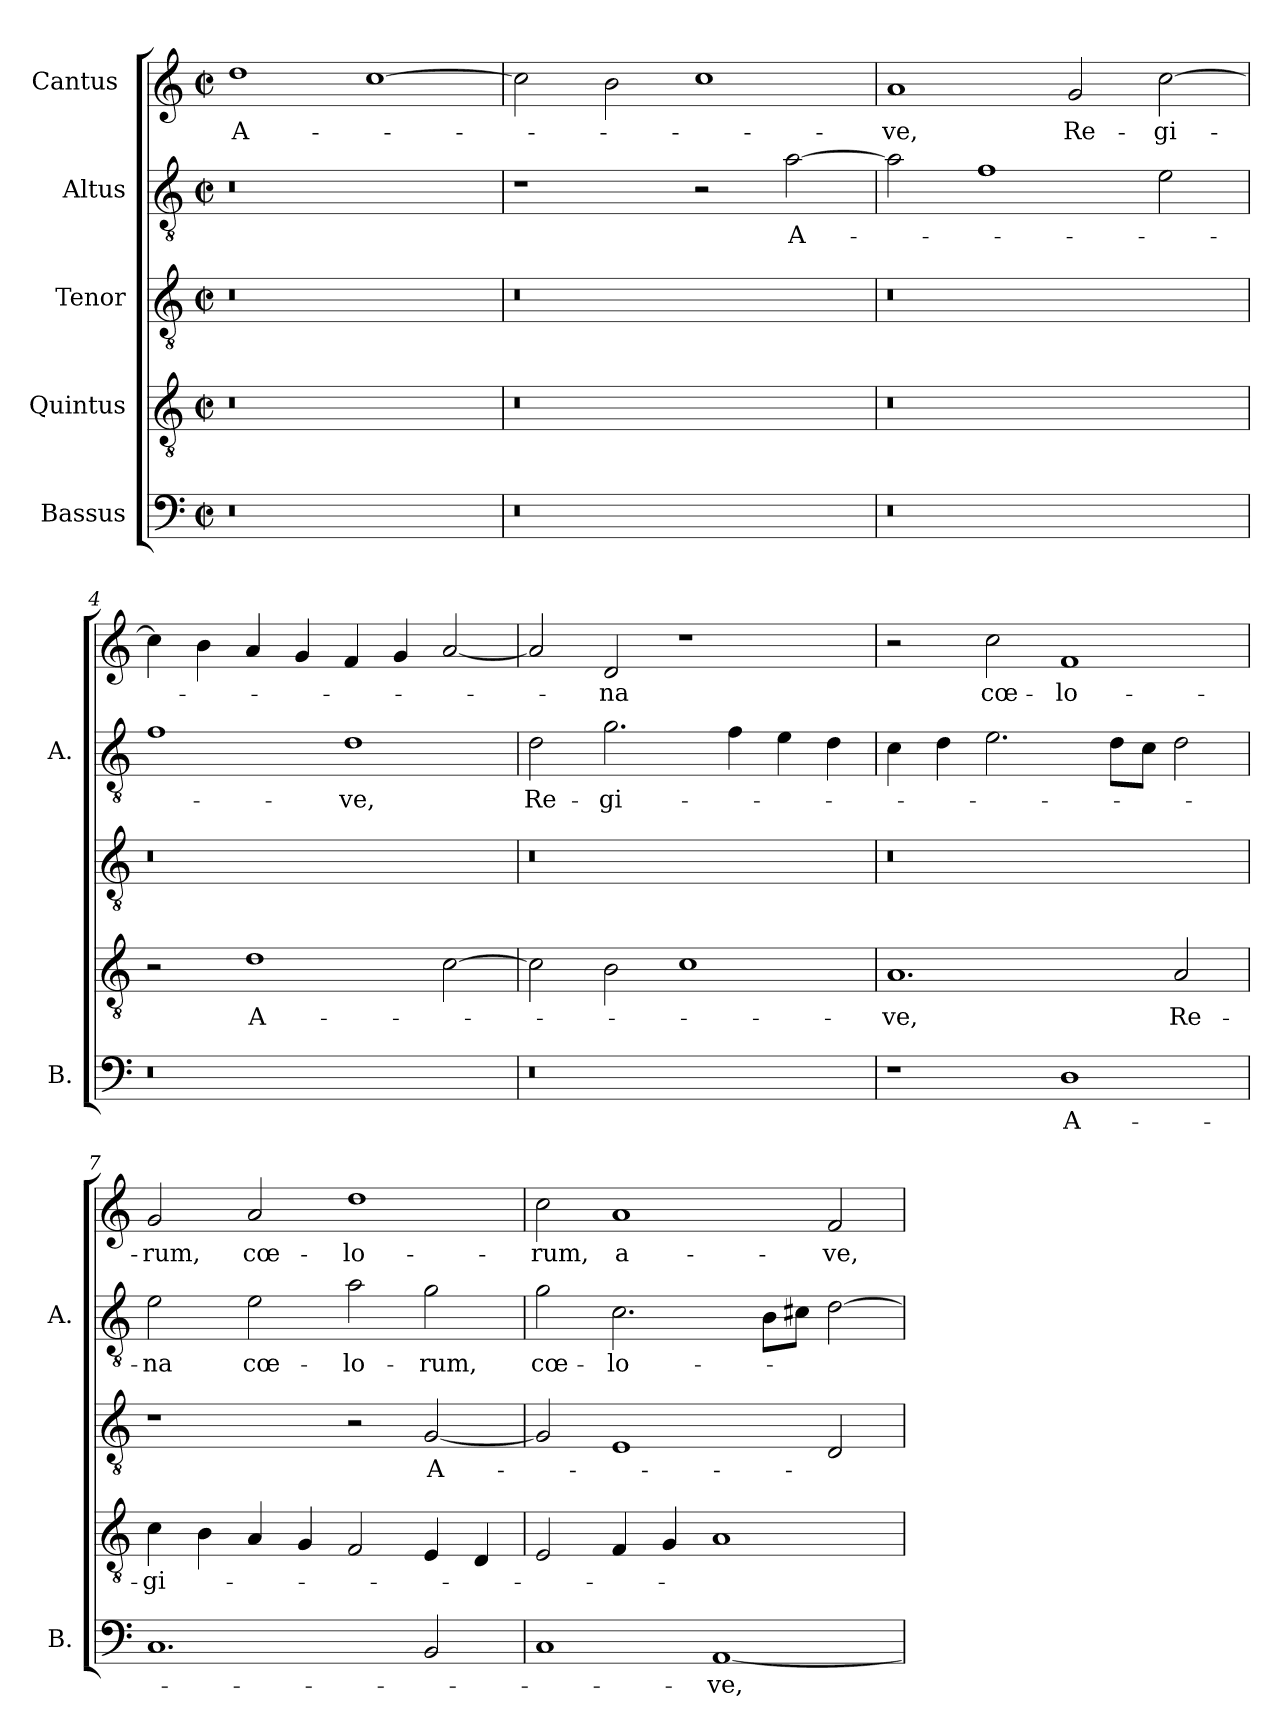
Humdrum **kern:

**kern	**text	**kern	**text	**kern	**text	**kern	**text	**kern	**text
*part5	*part5	*part4	*part4	*part3	*part3	*part2	*part2	*part1	*part1
*staff5	*staff5	*staff4	*staff4	*staff3	*staff3	*staff2	*staff2	*staff1	*staff1
*I"Bassus	*	*I"Quintus	*	*I"Tenor	*	*I"Altus	*	*I"Cantus 	*
*I'B.	*	*	*	*	*	*I'A.	*	*	*
*clefF4	*	*clefGv2	*	*clefGv2	*	*clefGv2	*	*clefG2	*
*	*	*ITrd7c12	*	*ITrd7c12	*	*	*	*	*
*k[]	*	*k[]	*	*k[]	*	*k[]	*	*k[]	*
*C:	*	*C:	*	*C:	*	*C:	*	*C:	*
*M2/2	*	*M2/2	*	*M2/2	*	*M2/2	*	*M2/2	*
*met(c|)	*	*met(c|)	*	*met(c|)	*	*met(c|)	*	*met(c|)	*
=1	=1	=1	=1	=1	=1	=1	=1	=1	=1
!LO:N:vis=0	!	!LO:N:vis=0	!	!LO:N:vis=0	!	!LO:N:vis=0	!	!	!
1r	.	1r	.	1r	.	1r	.	1dd\	A-
1ryy	.	1ryy	.	1ryy	.	1ryy	.	[1cc\	.
=2	=2	=2	=2	=2	=2	=2	=2	=2	=2
!LO:N:vis=0	!	!LO:N:vis=0	!	!LO:N:vis=0	!	!	!	!	!
1r	.	1r	.	1r	.	1r	.	2cc\]	.
.	.	.	.	.	.	.	.	2b\	.
1ryy	.	1ryy	.	1ryy	.	2r	.	1cc\	.
.	.	.	.	.	.	[2a\	A-	.	.
=3	=3	=3	=3	=3	=3	=3	=3	=3	=3
!LO:N:vis=0	!	!LO:N:vis=0	!	!LO:N:vis=0	!	!	!	!	!
1r	.	1r	.	1r	.	2a\]	.	1a/	-ve,
.	.	.	.	.	.	1f\	.	.	.
1ryy	.	1ryy	.	1ryy	.	.	.	2g/	Re-
.	.	.	.	.	.	2e\	.	[2cc\	-gi-
=4	=4	=4	=4	=4	=4	=4	=4	=4	=4
!LO:N:vis=0	!	!	!	!LO:N:vis=0	!	!	!	!	!
1r	.	2r	.	1r	.	1f\	.	4cc\]	.
.	.	.	.	.	.	.	.	4b\	.
.	.	1D\	A-	.	.	.	.	4a/	.
.	.	.	.	.	.	.	.	4g/	.
1ryy	.	.	.	1ryy	.	1d\	-ve,	4f/	.
.	.	.	.	.	.	.	.	4g/	.
.	.	[2C\	.	.	.	.	.	[2a/	.
=5	=5	=5	=5	=5	=5	=5	=5	=5	=5
!LO:N:vis=0	!	!	!	!LO:N:vis=0	!	!	!	!	!
1r	.	2C\]	.	1r	.	2d\	Re-	2a/]	.
.	.	2BB\	.	.	.	2.g\	-gi-	2d/	-na
1ryy	.	1C\	.	1ryy	.	.	.	1r	.
.	.	.	.	.	.	4f\	.	.	.
.	.	.	.	.	.	4e\	.	.	.
.	.	.	.	.	.	4d\	.	.	.
=6	=6	=6	=6	=6	=6	=6	=6	=6	=6
!	!	!	!	!LO:N:vis=0	!	!	!	!	!
1r	.	1.AA/	-ve,	1r	.	4c\	.	2r	.
.	.	.	.	.	.	4d\	.	.	.
.	.	.	.	.	.	2.e\	.	2cc\	cœ-
1D\	A-	.	.	1ryy	.	.	.	1f/	-lo-
.	.	.	.	.	.	8d\L	.	.	.
.	.	.	.	.	.	8c\J	.	.	.
.	.	2AA/	Re-	.	.	2d\	.	.	.
=7	=7	=7	=7	=7	=7	=7	=7	=7	=7
1.C/	.	4C\	-gi-	1r	.	2e\	-na	2g/	-rum,
.	.	4BB\	.	.	.	.	.	.	.
.	.	4AA/	.	.	.	2e\	cœ-	2a/	cœ-
.	.	4GG/	.	.	.	.	.	.	.
.	.	2FF/	.	2r	.	2a\	-lo-	1dd\	-lo-
2BB/	.	4EE/	.	[2GG/	A-	2g\	-rum,	.	.
.	.	4DD/	.	.	.	.	.	.	.
=8	=8	=8	=8	=8	=8	=8	=8	=8	=8
1C/	.	2EE/	.	2GG/]	.	2g\	cœ-	2cc\	-rum,
.	.	4FF/	.	1EE/	.	2.c\	-lo-	1a/	a-
.	.	4GG/	.	.	.	.	.	.	.
[1AA/	-ve,	1AA/	.	.	.	.	.	.	.
.	.	.	.	.	.	8B\L	.	.	.
.	.	.	.	.	.	8c#X\J	.	.	.
.	.	.	.	2DD/	.	[2d\	.	2f/	-ve,
=	=	=	=	=	=	=	=	=	=
*-	*-	*-	*-	*-	*-	*-	*-	*-	*-
